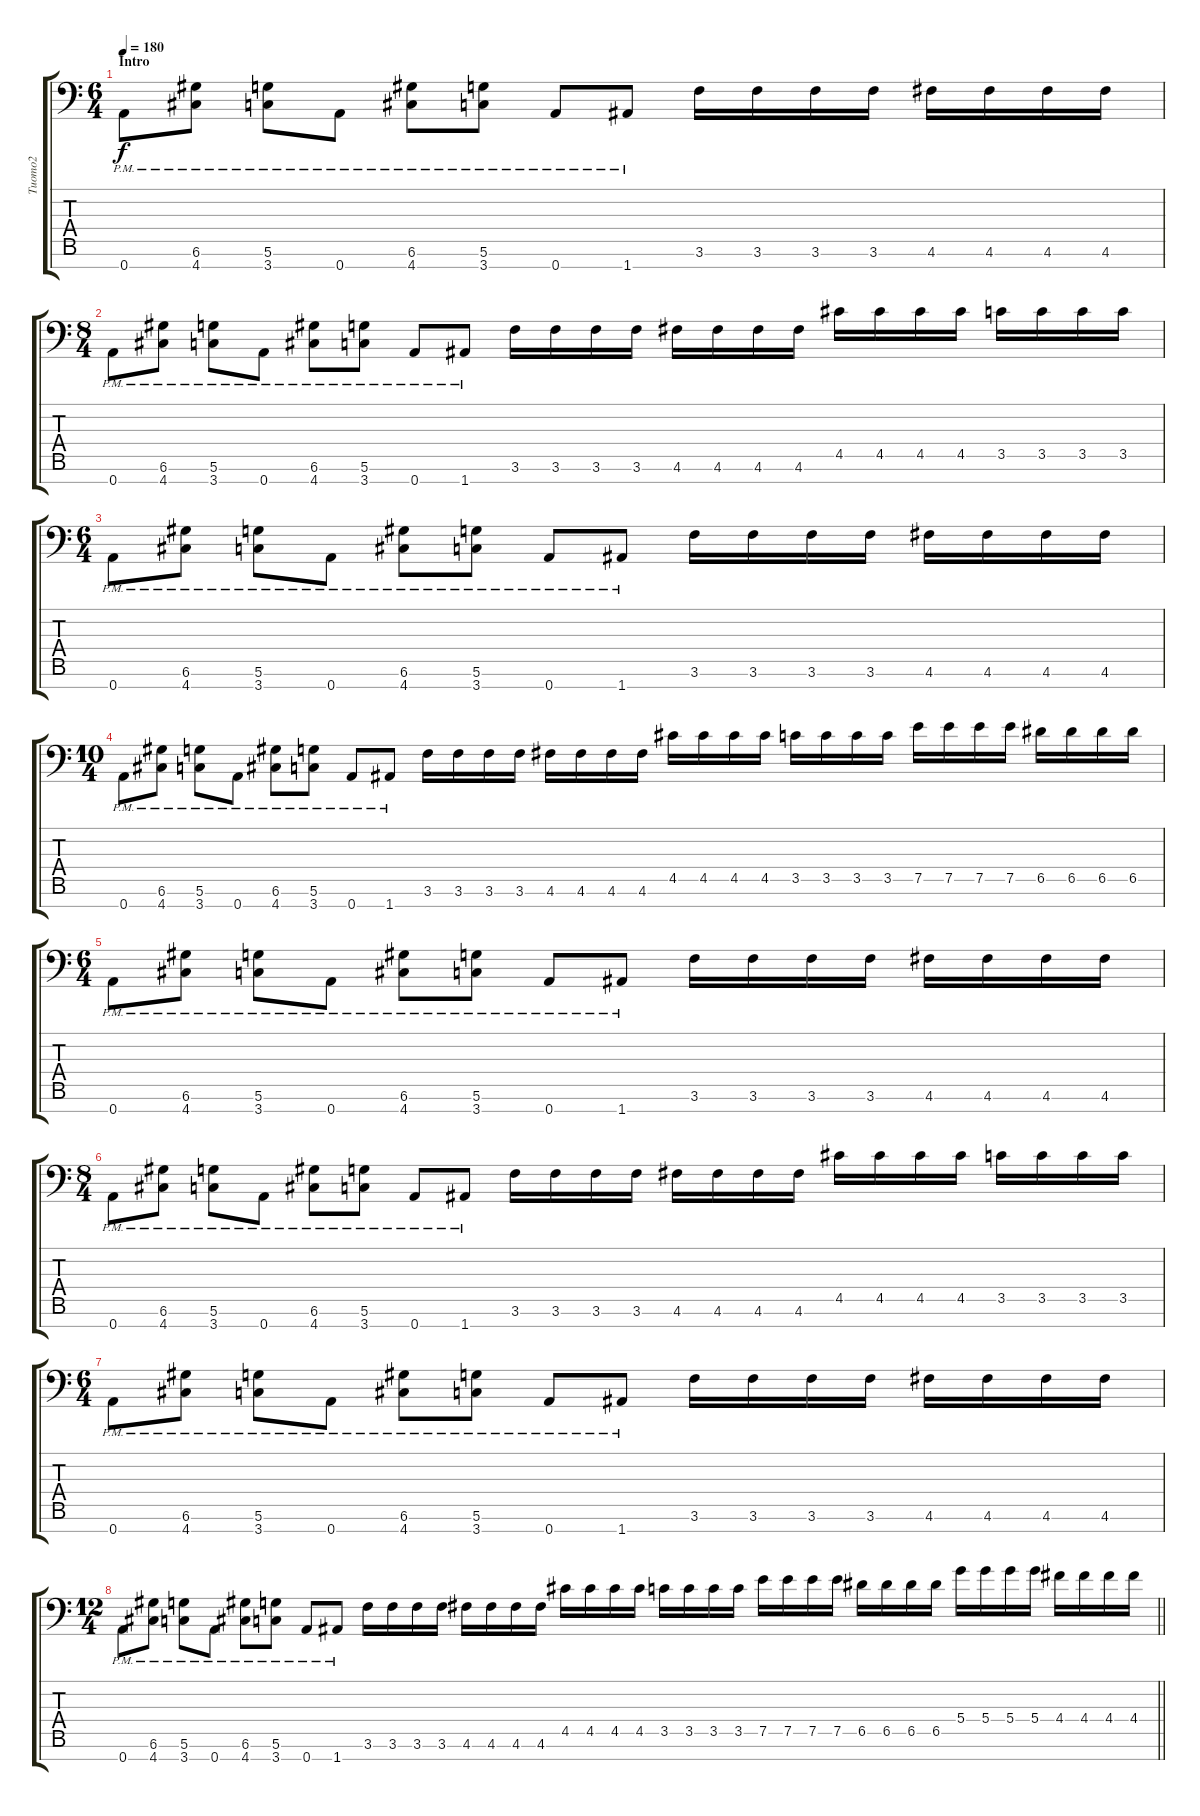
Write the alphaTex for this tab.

\track ("Tuomo2" "Tuomo2") {instrument distortionguitar}
\staff {score tabs}
\tuning (E4 B3 G3 D3 A2 D2 A1) {hide}
\ts (6 4)
\section ("" "Intro")
\tempo 180
\clef f4
\ks c
0.7{pm}.8{dy f instrument distortionguitar} (6.6{pm} 4.7{pm}).8 (5.6{pm} 3.7{pm}).8 0.7{pm}.8 (6.6{pm} 4.7{pm}).8 (5.6{pm} 3.7{pm}).8 0.7{pm}.8 1.7{pm}.8 3.6.16 3.6.16 3.6.16 3.6.16 4.6.16 4.6.16 4.6.16 4.6.16 |
\ts (8 4)
0.7{pm}.8 (6.6{pm} 4.7{pm}).8 (5.6{pm} 3.7{pm}).8 0.7{pm}.8 (6.6{pm} 4.7{pm}).8 (5.6{pm} 3.7{pm}).8 0.7{pm}.8 1.7{pm}.8 3.6.16 3.6.16 3.6.16 3.6.16 4.6.16 4.6.16 4.6.16 4.6.16 4.5.16 4.5.16 4.5.16 4.5.16 3.5.16 3.5.16 3.5.16 3.5.16 |
\ts (6 4)
0.7{pm}.8 (6.6{pm} 4.7{pm}).8 (5.6{pm} 3.7{pm}).8 0.7{pm}.8 (6.6{pm} 4.7{pm}).8 (5.6{pm} 3.7{pm}).8 0.7{pm}.8 1.7{pm}.8 3.6.16 3.6.16 3.6.16 3.6.16 4.6.16 4.6.16 4.6.16 4.6.16 |
\ts (10 4)
0.7{pm}.8 (6.6{pm} 4.7{pm}).8 (5.6{pm} 3.7{pm}).8 0.7{pm}.8 (6.6{pm} 4.7{pm}).8 (5.6{pm} 3.7{pm}).8 0.7{pm}.8 1.7{pm}.8 3.6.16 3.6.16 3.6.16 3.6.16 4.6.16 4.6.16 4.6.16 4.6.16 4.5.16 4.5.16 4.5.16 4.5.16 3.5.16 3.5.16 3.5.16 3.5.16 7.5.16 7.5.16 7.5.16 7.5.16 6.5.16 6.5.16 6.5.16 6.5.16 |
\ts (6 4)
0.7{pm}.8 (6.6{pm} 4.7{pm}).8 (5.6{pm} 3.7{pm}).8 0.7{pm}.8 (6.6{pm} 4.7{pm}).8 (5.6{pm} 3.7{pm}).8 0.7{pm}.8 1.7{pm}.8 3.6.16 3.6.16 3.6.16 3.6.16 4.6.16 4.6.16 4.6.16 4.6.16 |
\ts (8 4)
0.7{pm}.8 (6.6{pm} 4.7{pm}).8 (5.6{pm} 3.7{pm}).8 0.7{pm}.8 (6.6{pm} 4.7{pm}).8 (5.6{pm} 3.7{pm}).8 0.7{pm}.8 1.7{pm}.8 3.6.16 3.6.16 3.6.16 3.6.16 4.6.16 4.6.16 4.6.16 4.6.16 4.5.16 4.5.16 4.5.16 4.5.16 3.5.16 3.5.16 3.5.16 3.5.16 |
\ts (6 4)
0.7{pm}.8 (6.6{pm} 4.7{pm}).8 (5.6{pm} 3.7{pm}).8 0.7{pm}.8 (6.6{pm} 4.7{pm}).8 (5.6{pm} 3.7{pm}).8 0.7{pm}.8 1.7{pm}.8 3.6.16 3.6.16 3.6.16 3.6.16 4.6.16 4.6.16 4.6.16 4.6.16 |
\ts (12 4)
\barLineRight lightlight
0.7{pm}.8 (6.6{pm} 4.7{pm}).8 (5.6{pm} 3.7{pm}).8 0.7{pm}.8 (6.6{pm} 4.7{pm}).8 (5.6{pm} 3.7{pm}).8 0.7{pm}.8 1.7{pm}.8 3.6.16 3.6.16 3.6.16 3.6.16 4.6.16 4.6.16 4.6.16 4.6.16 4.5.16 4.5.16 4.5.16 4.5.16 3.5.16 3.5.16 3.5.16 3.5.16 7.5.16 7.5.16 7.5.16 7.5.16 6.5.16 6.5.16 6.5.16 6.5.16 5.4.16 5.4.16 5.4.16 5.4.16 4.4.16 4.4.16 4.4.16 4.4.16
